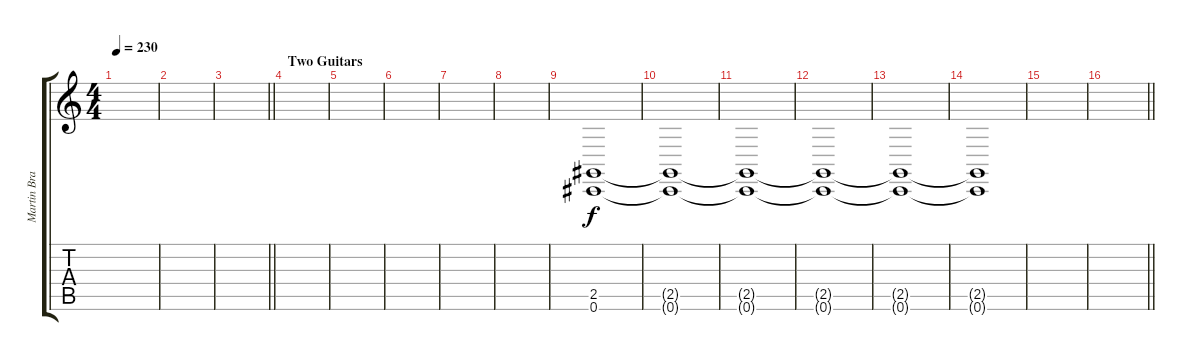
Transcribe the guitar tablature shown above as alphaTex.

\track ("Martin Brandström" "Martin Bra") {instrument synthstrings2}
\staff {score tabs}
\tuning (Db4 Ab3 E3 B2 Gb2 Db2) {hide}
\ts (4 4)
\tempo 230
\clef g2
\ks c
|
|
\barLineRight lightlight
|
\section ("" "Two Guitars")
|
|
|
|
|
(2.5 0.6).1{dy f} |
(2.5{t} 0.6{t}).1 |
(2.5{t} 0.6{t}).1 |
(2.5{t} 0.6{t}).1 |
(2.5{t} 0.6{t}).1 |
(2.5{t} 0.6{t}).1 |
|
\barLineRight lightlight
